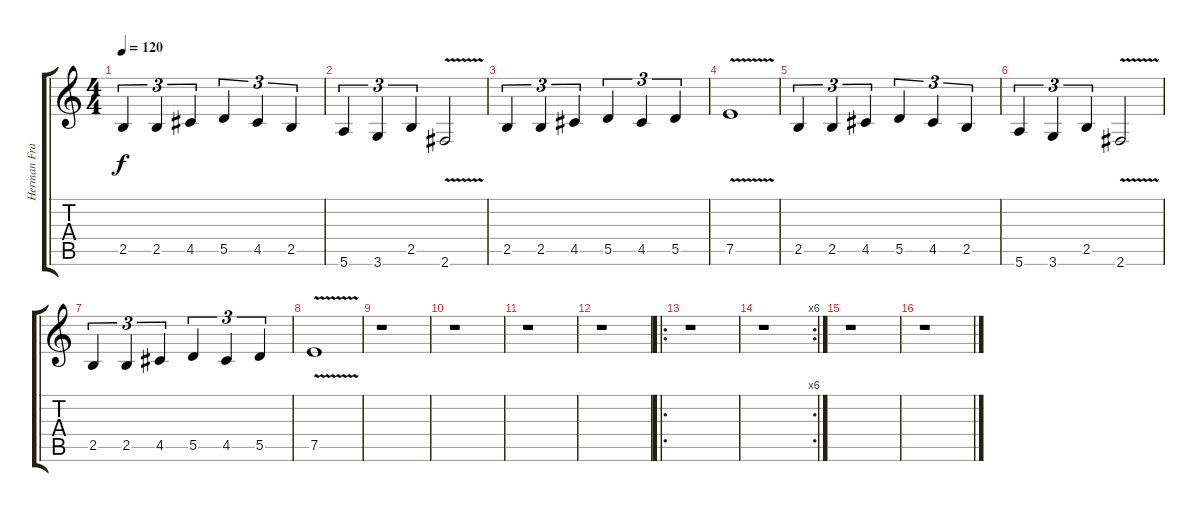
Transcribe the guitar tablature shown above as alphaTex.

\track ("Herman Frank " "Herman Fra") {instrument overdrivenguitar}
\staff {score tabs}
\tuning (E4 B3 G3 D3 A2 E2) {hide}
\ts (4 4)
\tempo 120
\clef g2
\ks c
2.5.4{tu (3 2) dy f} 2.5.4{tu (3 2)} 4.5.4{tu (3 2)} 5.5.4{tu (3 2)} 4.5.4{tu (3 2)} 2.5.4{tu (3 2)} |
5.6.4{tu (3 2)} 3.6.4{tu (3 2)} 2.5.4{tu (3 2)} 2.6{v}.2 |
2.5.4{tu (3 2)} 2.5.4{tu (3 2)} 4.5.4{tu (3 2)} 5.5.4{tu (3 2)} 4.5.4{tu (3 2)} 5.5.4{tu (3 2)} |
7.5{v}.1 |
2.5.4{tu (3 2)} 2.5.4{tu (3 2)} 4.5.4{tu (3 2)} 5.5.4{tu (3 2)} 4.5.4{tu (3 2)} 2.5.4{tu (3 2)} |
5.6.4{tu (3 2)} 3.6.4{tu (3 2)} 2.5.4{tu (3 2)} 2.6{v}.2 |
2.5.4{tu (3 2)} 2.5.4{tu (3 2)} 4.5.4{tu (3 2)} 5.5.4{tu (3 2)} 4.5.4{tu (3 2)} 5.5.4{tu (3 2)} |
7.5{v}.1 |
r.1 |
r.1 |
r.1 |
r.1 |
\ro
r.1 |
\rc 6
r.1 |
r.1 |
r.1
